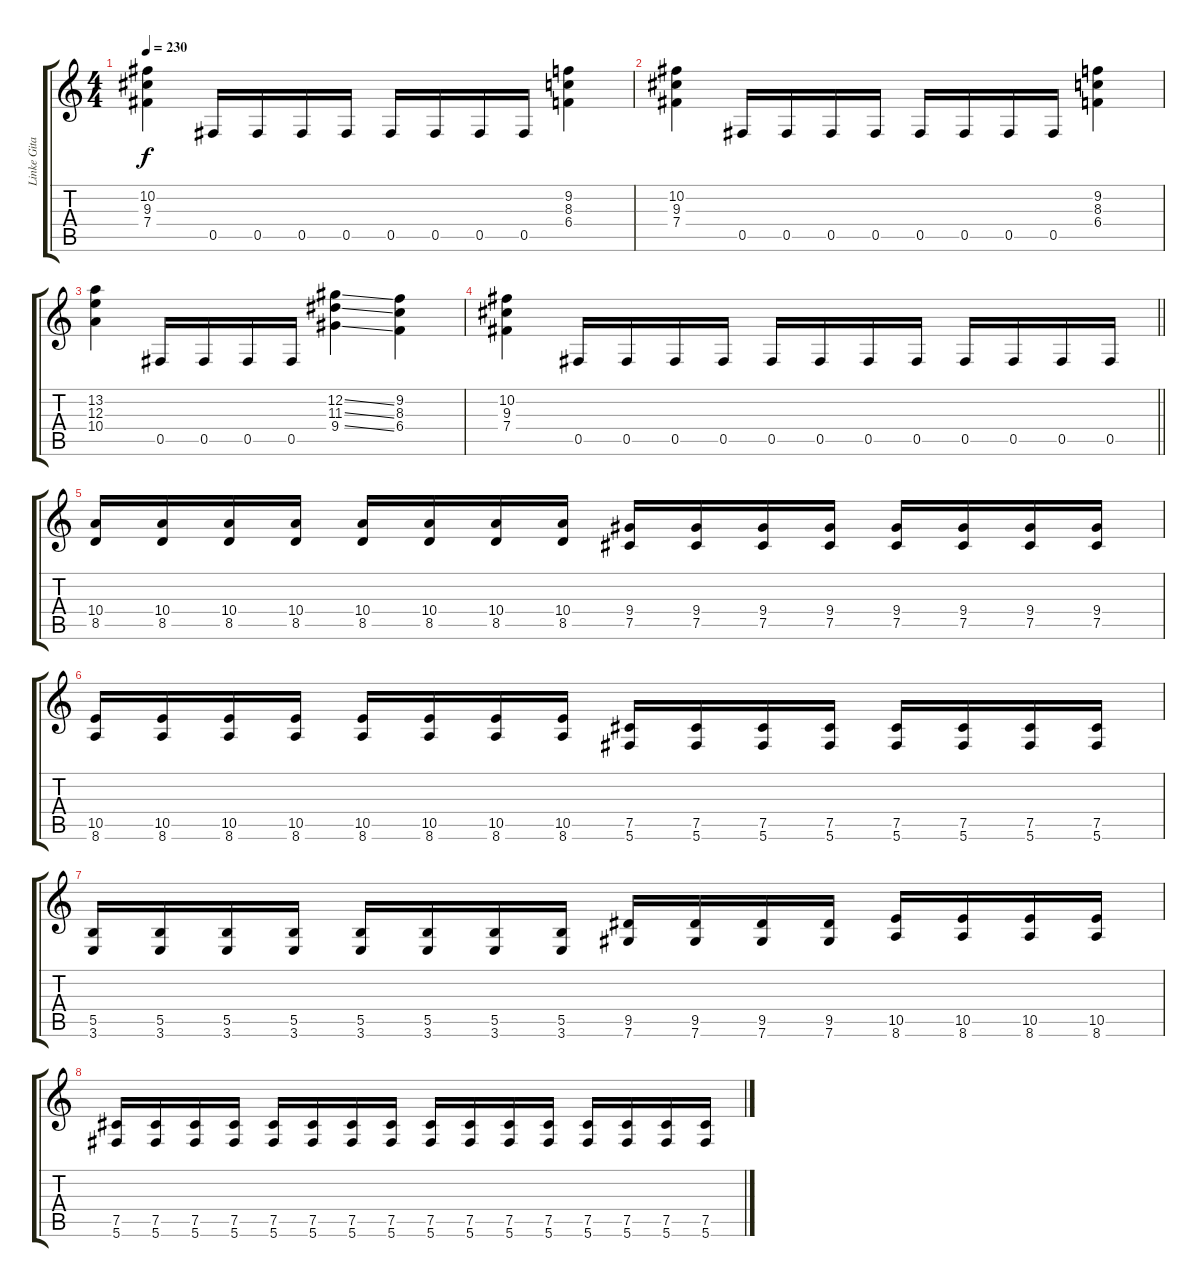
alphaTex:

\track ("Linke Gitarre" "Linke Gita") {instrument distortionguitar}
\staff {score tabs}
\tuning (Db4 Ab3 E3 B2 Gb2 Db2) {hide}
\ts (4 4)
\tempo 230
\clef g2
\ks c
(10.2 9.3 7.4).4{dy f} 0.5.16 0.5.16 0.5.16 0.5.16 0.5.16 0.5.16 0.5.16 0.5.16 (9.2 8.3 6.4).4 |
(10.2 9.3 7.4).4 0.5.16 0.5.16 0.5.16 0.5.16 0.5.16 0.5.16 0.5.16 0.5.16 (9.2 8.3 6.4).4 |
(13.2 12.3 10.4).4 0.5.16 0.5.16 0.5.16 0.5.16 (12.2{ss} 11.3{ss} 9.4{ss}).4 (9.2 8.3 6.4).4 |
\barLineRight lightlight
(10.2 9.3 7.4).4 0.5.16 0.5.16 0.5.16 0.5.16 0.5.16 0.5.16 0.5.16 0.5.16 0.5.16 0.5.16 0.5.16 0.5.16 |
\section ("" "")
(10.4 8.5).16 (10.4 8.5).16 (10.4 8.5).16 (10.4 8.5).16 (10.4 8.5).16 (10.4 8.5).16 (10.4 8.5).16 (10.4 8.5).16 (9.4 7.5).16 (9.4 7.5).16 (9.4 7.5).16 (9.4 7.5).16 (9.4 7.5).16 (9.4 7.5).16 (9.4 7.5).16 (9.4 7.5).16 |
(10.5 8.6).16 (10.5 8.6).16 (10.5 8.6).16 (10.5 8.6).16 (10.5 8.6).16 (10.5 8.6).16 (10.5 8.6).16 (10.5 8.6).16 (7.5 5.6).16 (7.5 5.6).16 (7.5 5.6).16 (7.5 5.6).16 (7.5 5.6).16 (7.5 5.6).16 (7.5 5.6).16 (7.5 5.6).16 |
(5.5 3.6).16 (5.5 3.6).16 (5.5 3.6).16 (5.5 3.6).16 (5.5 3.6).16 (5.5 3.6).16 (5.5 3.6).16 (5.5 3.6).16 (9.5 7.6).16 (9.5 7.6).16 (9.5 7.6).16 (9.5 7.6).16 (10.5 8.6).16 (10.5 8.6).16 (10.5 8.6).16 (10.5 8.6).16 |
(7.5 5.6).16 (7.5 5.6).16 (7.5 5.6).16 (7.5 5.6).16 (7.5 5.6).16 (7.5 5.6).16 (7.5 5.6).16 (7.5 5.6).16 (7.5 5.6).16 (7.5 5.6).16 (7.5 5.6).16 (7.5 5.6).16 (7.5 5.6).16 (7.5 5.6).16 (7.5 5.6).16 (7.5 5.6).16
